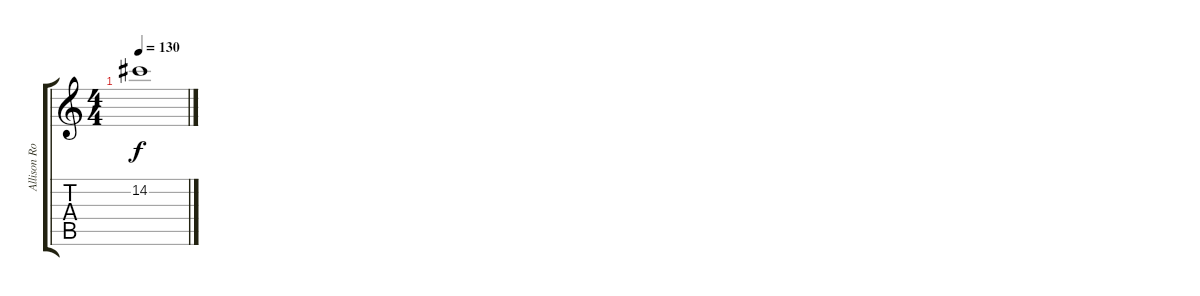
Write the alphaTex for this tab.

\track ("Allison Robertson (lead)" "Allison Ro") {instrument distortionguitar}
\staff {score tabs}
\tuning (E4 B3 G3 D3 A2 E2) {hide}
\ts (4 4)
\tempo 130
\clef g2
\ks c
14.2{t}.1{dy f}
